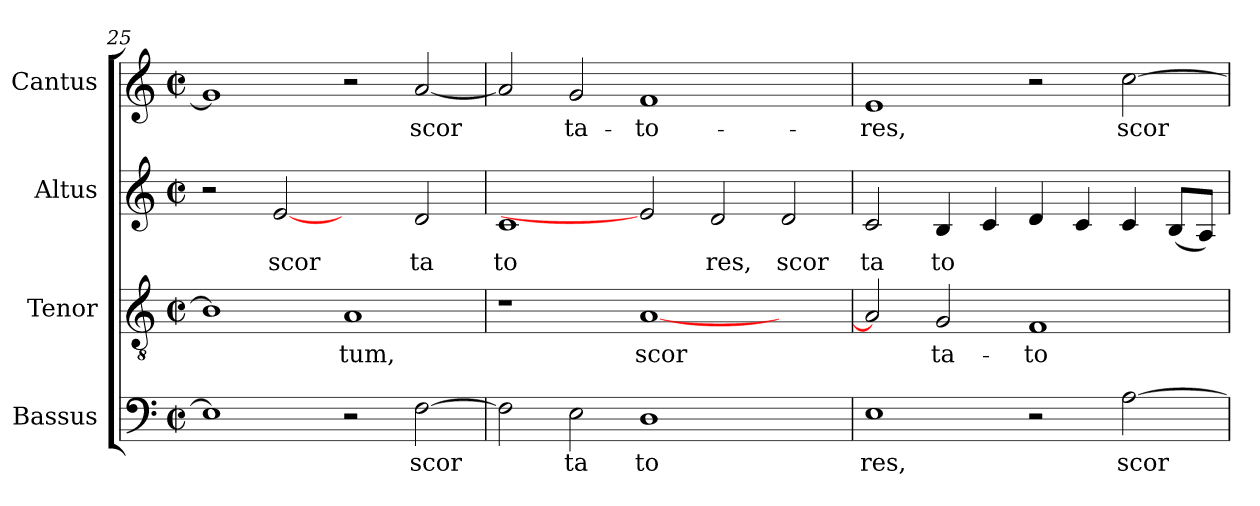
**kern	**text	**kern	**text	**kern	**text	**kern	**text
*part4	*part4	*part3	*part3	*part2	*part2	*part1	*part1
*staff4	*staff4	*staff3	*staff3	*staff2	*staff2	*staff1	*staff1
*I"Bassus	*	*I"Tenor	*	*I"Altus	*	*I"Cantus	*
*clefF4	*	*clefGv2	*	*clefG2	*	*clefG2	*
*k[]	*	*k[]	*	*k[]	*	*k[]	*
*C:	*	*C:	*	*C:	*	*C:	*
*M2/2	*	*M2/2	*	*M2/2	*	*M2/2	*
*met(c|)	*	*met(c|)	*	*met(c|)	*	*met(c|)	*
=25	=25	=25	=25	=25	=25	=25	=25
!	!LO:LY:b:cj	!	!LO:LY:b:cj	!	!	!	!LO:LY:b:cj
1E]	.	1B]	--	2r	.	1g#]	.
!	!	!	!	!	!LO:LY:b:cj	!	!
.	.	.	.	[2e	scor	.	.
!	!	!	!LO:LY:b:cj	!	!	!	!
2r	.	1A	-tum,	2ryy	.	2r	.
!	!LO:LY:b:cj	!	!	!	!LO:LY:b:cj	!	!LO:LY:b:cj
[>2F\	scor	.	.	2d/	ta	[<2a/	scor-
=26	=26	=26	=26	=26	=26	=26	=26
!	!LO:LY:b:cj	!	!	!	!LO:LY:b:cj	!	!LO:LY:b:cj
2F\]	.	1r	.	1c	to	2a/]	--
!	!LO:LY:b:cj	!	!	!	!	!	!LO:LY:b:cj
2E\	ta	.	.	.	.	2g/	-ta-
!	!LO:LY:b:cj	!	!LO:LY:b:cj	!	!	!	!LO:LY:b:cj
1D	to	[<1A	scor-	2e]	.	1f	-to-
!	!	!	!	!	!LO:LY:b:cj	!	!
.	.	.	.	2d/	res,	.	.
!	!	!	!	!	!LO:LY:b:cj	!	!
2ryy	.	2ryy	.	2d/	scor	2ryy	.
=27	=27	=27	=27	=27	=27	=27	=27
!	!LO:LY:b:cj	!	!LO:LY:b:cj	!	!LO:LY:b:cj	!	!LO:LY:b:cj
1E	res,	2A/]	--	2c/	ta	1e	-res,
!	!	!	!LO:LY:b:cj	!	!LO:LY:b:cj	!	!
.	.	2G/	-ta-	4B/	to	.	.
!	!	!	!	!	!LO:LY:b:cj	!	!
.	.	.	.	4c/	.	.	.
!	!	!	!LO:LY:b:cj	!	!LO:LY:b:cj	!	!
2r	.	1F	-to-	4d/	.	2r	.
!	!	!	!	!	!LO:LY:b:cj	!	!
.	.	.	.	4c/	.	.	.
!	!LO:LY:b:cj	!	!	!	!LO:LY:b:cj	!	!LO:LY:b:cj
[>2A\	scor	.	.	4c/	.	[>2cc\	scor-
!	!	!	!	!	!LO:LY:b:cj	!	!
.	.	.	.	(>8B/L	.	.	.
!	!	!	!	!	!LO:LY:b:cj	!	!
.	.	.	.	8A/J)	.	.	.
=	=	=	=	=	=	=	=
*-	*-	*-	*-	*-	*-	*-	*-
